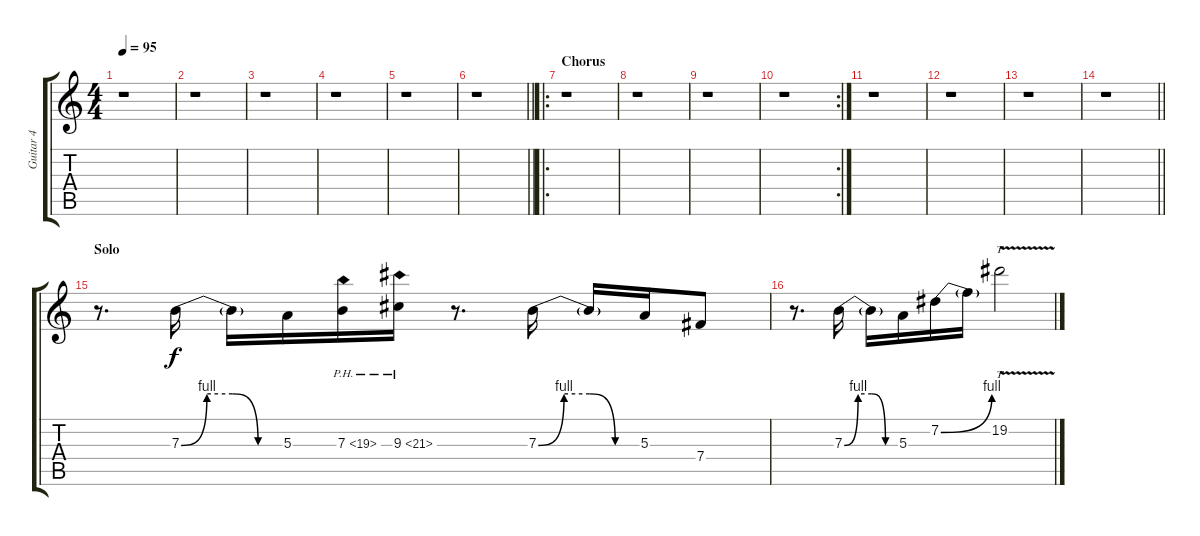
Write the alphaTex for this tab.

\track ("Guitar 4" "Guitar 4") {instrument distortionguitar}
\staff {score tabs}
\tuning (Db4 Ab3 E3 B2 Gb2 B1) {hide}
\ts (4 4)
\tempo 95
\clef g2
\ks c
r.1{dy f} |
r.1 |
r.1 |
r.1 |
r.1 |
\barLineRight lightlight
r.1 |
\ro
\section ("" "Chorus")
r.1 |
r.1 |
r.1 |
\rc 2
r.1 |
r.1 |
r.1 |
r.1 |
\barLineRight lightlight
r.1 |
\section ("" "Solo")
r.8{d instrument distortionguitar} 7.3{be (custom 0 0 15 4 30 4 45 0 60 0)}.16 7.3{t}.16 5.3.16 7.3{ph 12}.16 9.3{ph 12}.16 r.8{d} 7.3{be (custom 0 0 15 4 30 4 45 0 60 0)}.16 7.3{t}.16 5.3.16 7.4.8 |
r.8{d} 7.3{be (custom 0 0 15 4 30 4 45 0 60 0)}.16 7.3{t}.16 5.3.16 7.2{be (bend 0 0 60 4)}.16 7.2{t}.16 19.2{v}.2{tt}
